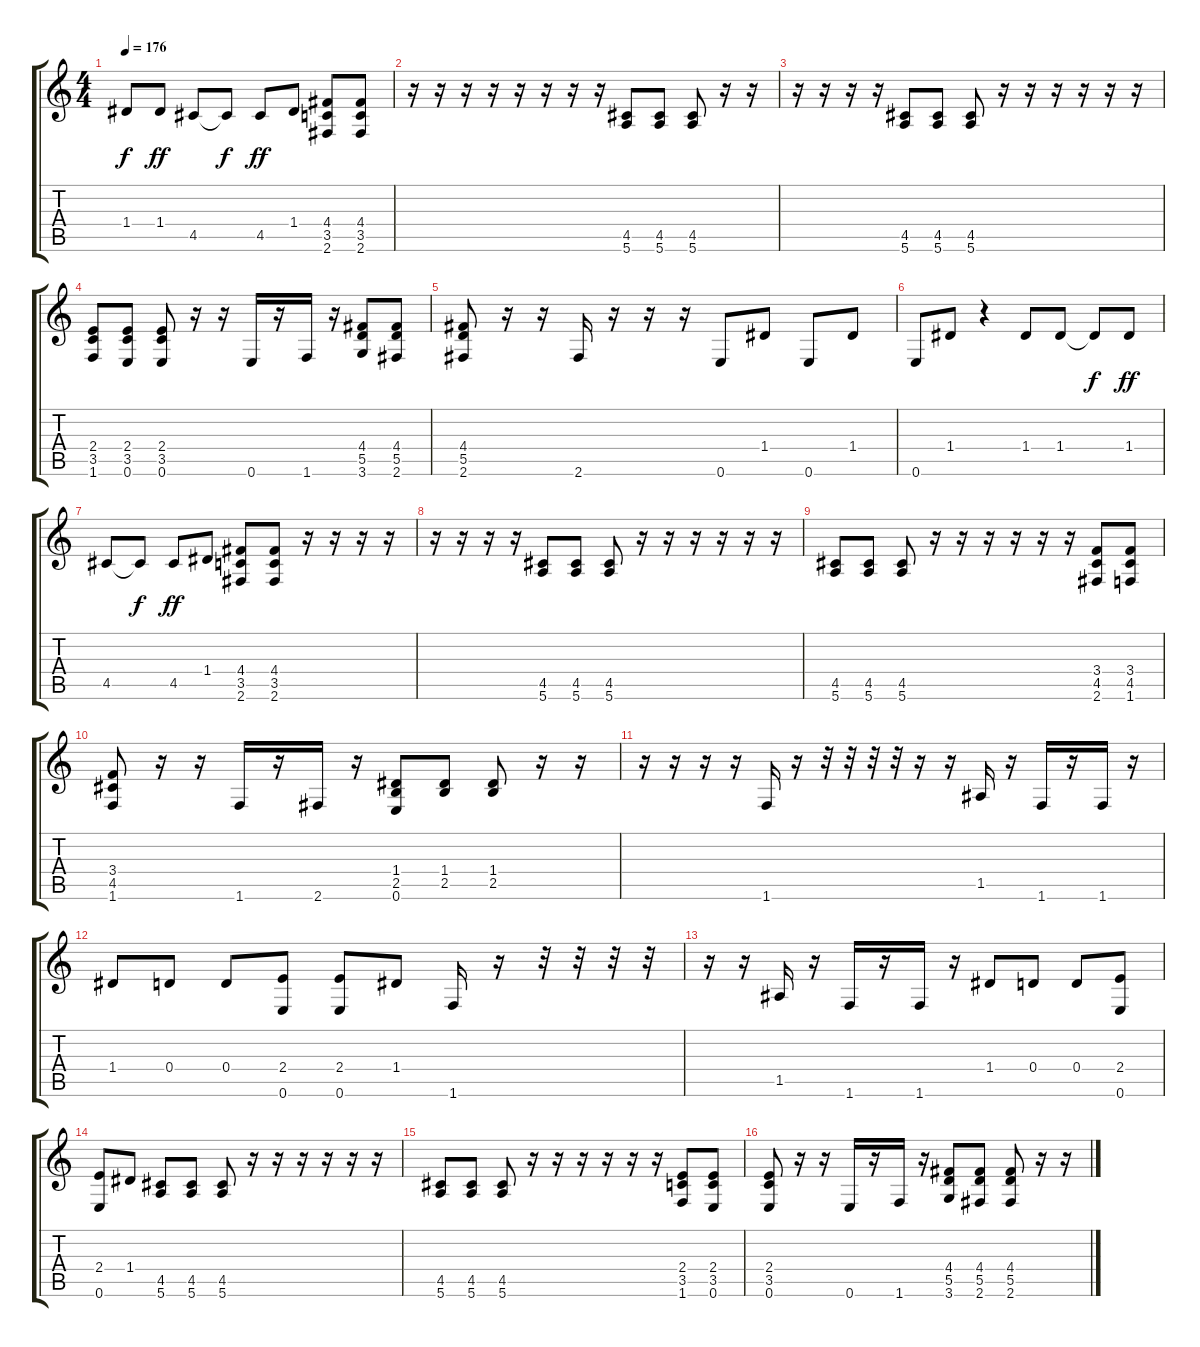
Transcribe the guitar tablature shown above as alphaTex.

\track "" {instrument distortionguitar}
\staff {score tabs}
\tuning (E4 B3 G3 D3 A2 E2) {hide}
\ts (4 4)
\tempo 176
\clef g2
\ks c
1.4{t}.8{dy f} 1.4.8{dy ff} 4.5.8 4.5{t}.8{dy f} 4.5.8{dy ff} 1.4.8 (4.4 3.5 2.6).8 (4.4 3.5 2.6).8 |
r.16 r.16 r.16 r.16 r.16 r.16 r.16 r.16 (4.5 5.6).8 (4.5 5.6).8 (4.5 5.6).8 r.16 r.16 |
r.16 r.16 r.16 r.16 (4.5 5.6).8 (4.5 5.6).8 (4.5 5.6).8 r.16 r.16 r.16 r.16 r.16 r.16 |
(2.4 3.5 1.6).8 (2.4 3.5 0.6).8 (2.4 3.5 0.6).8 r.16 r.16 0.6.16 r.16 1.6.16 r.16 (4.4 5.5 3.6).8 (4.4 5.5 2.6).8 |
(4.4 5.5 2.6).8 r.16 r.16 2.6.16 r.16 r.16 r.16 0.6.8 1.4.8 0.6.8 1.4.8 |
0.6.8 1.4.8 r.4 1.4.8 1.4.8 1.4{t}.8{dy f} 1.4.8{dy ff} |
4.5.8 4.5{t}.8{dy f} 4.5.8{dy ff} 1.4.8 (4.4 3.5 2.6).8 (4.4 3.5 2.6).8 r.16 r.16 r.16 r.16 |
r.16 r.16 r.16 r.16 (4.5 5.6).8 (4.5 5.6).8 (4.5 5.6).8 r.16 r.16 r.16 r.16 r.16 r.16 |
(4.5 5.6).8 (4.5 5.6).8 (4.5 5.6).8 r.16 r.16 r.16 r.16 r.16 r.16 (3.4 4.5 2.6).8 (3.4 4.5 1.6).8 |
(3.4 4.5 1.6).8 r.16 r.16 1.6.16 r.16 2.6.16 r.16 (1.4 2.5 0.6).8 (1.4 2.5).8 (1.4 2.5).8 r.16 r.16 |
r.16 r.16 r.16 r.16 1.6.16 r.16 r.32 r.32 r.32 r.32 r.16 r.16 1.5.16 r.16 1.6.16 r.16 1.6.16 r.16 |
1.4.8 0.4.8 0.4.8 (2.4 0.6).8 (2.4 0.6).8 1.4.8 1.6.16 r.16 r.32 r.32 r.32 r.32 |
r.16 r.16 1.5.16 r.16 1.6.16 r.16 1.6.16 r.16 1.4.8 0.4.8 0.4.8 (2.4 0.6).8 |
(2.4 0.6).8 1.4.8 (4.5 5.6).8 (4.5 5.6).8 (4.5 5.6).8 r.16 r.16 r.16 r.16 r.16 r.16 |
(4.5 5.6).8 (4.5 5.6).8 (4.5 5.6).8 r.16 r.16 r.16 r.16 r.16 r.16 (2.4 3.5 1.6).8 (2.4 3.5 0.6).8 |
(2.4 3.5 0.6).8 r.16 r.16 0.6.16 r.16 1.6.16 r.16 (4.4 5.5 3.6).8 (4.4 5.5 2.6).8 (4.4 5.5 2.6).8 r.16 r.16
